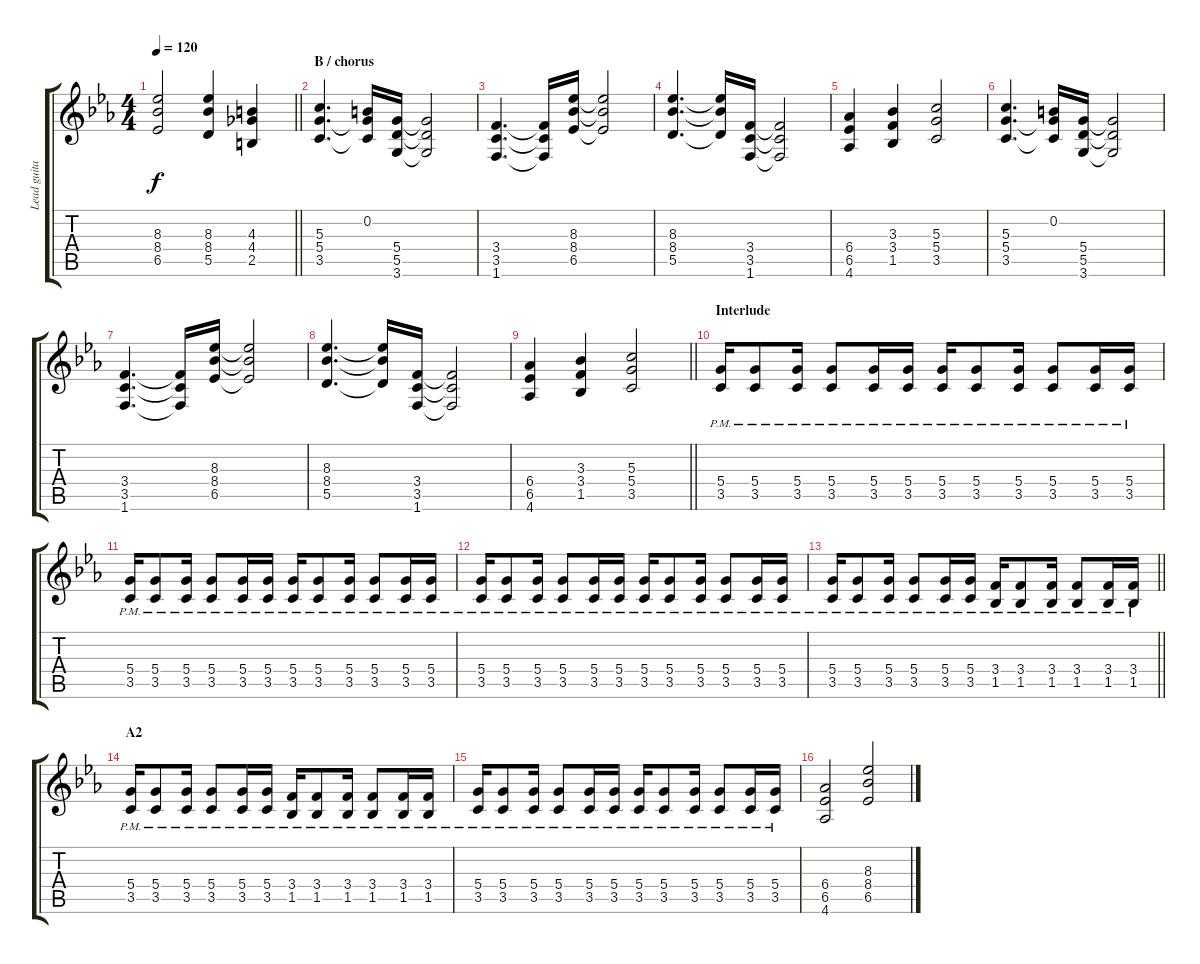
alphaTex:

\track ("Lead guitar" "Lead guita") {instrument distortionguitar}
\staff {score tabs}
\tuning (E4 B3 G3 D3 A2 E2) {hide}
\ts (4 4)
\tempo 120
\clef g2
\barLineRight lightlight
\ks cminor
(8.3 8.4 6.5).2{dy f} (8.3 8.4 5.5).4 (4.3 4.4 2.5).4 |
\section ("" "B / chorus")
(5.3 5.4 3.5).4{d} (0.2 5.4{t} 3.5{t}).16 (5.4 5.5 3.6).16 (5.4{t} 5.5{t} 3.6{t}).2 |
(3.4 3.5 1.6).4{d} (3.4{t} 3.5{t} 1.6{t}).16 (8.3 8.4 6.5).16 (8.3{t} 8.4{t} 6.5{t}).2 |
(8.3 8.4 5.5).4{d} (8.3{t} 8.4{t} 5.5{t}).16 (3.4 3.5 1.6).16 (3.4{t} 3.5{t} 1.6{t}).2 |
(6.4 6.5 4.6).4 (3.3 3.4 1.5).4 (5.3 5.4 3.5).2 |
(5.3 5.4 3.5).4{d} (0.2 5.4{t} 3.5{t}).16 (5.4 5.5 3.6).16 (5.4{t} 5.5{t} 3.6{t}).2 |
(3.4 3.5 1.6).4{d} (3.4{t} 3.5{t} 1.6{t}).16 (8.3 8.4 6.5).16 (8.3{t} 8.4{t} 6.5{t}).2 |
(8.3 8.4 5.5).4{d} (8.3{t} 8.4{t} 5.5{t}).16 (3.4 3.5 1.6).16 (3.4{t} 3.5{t} 1.6{t}).2 |
\barLineRight lightlight
(6.4 6.5 4.6).4 (3.3 3.4 1.5).4 (5.3 5.4 3.5).2 |
\section ("" "Interlude")
(5.4{pm} 3.5{pm}).16 (5.4{pm} 3.5{pm}).8 (5.4{pm} 3.5{pm}).16 (5.4{pm} 3.5{pm}).8 (5.4{pm} 3.5{pm}).16 (5.4{pm} 3.5{pm}).16 (5.4{pm} 3.5{pm}).16 (5.4{pm} 3.5{pm}).8 (5.4{pm} 3.5{pm}).16 (5.4{pm} 3.5{pm}).8 (5.4{pm} 3.5{pm}).16 (5.4{pm} 3.5{pm}).16 |
(5.4{pm} 3.5{pm}).16 (5.4{pm} 3.5{pm}).8 (5.4{pm} 3.5{pm}).16 (5.4{pm} 3.5{pm}).8 (5.4{pm} 3.5{pm}).16 (5.4{pm} 3.5{pm}).16 (5.4{pm} 3.5{pm}).16 (5.4{pm} 3.5{pm}).8 (5.4{pm} 3.5{pm}).16 (5.4{pm} 3.5{pm}).8 (5.4{pm} 3.5{pm}).16 (5.4{pm} 3.5{pm}).16 |
(5.4{pm} 3.5{pm}).16 (5.4{pm} 3.5{pm}).8 (5.4{pm} 3.5{pm}).16 (5.4{pm} 3.5{pm}).8 (5.4{pm} 3.5{pm}).16 (5.4{pm} 3.5{pm}).16 (5.4{pm} 3.5{pm}).16 (5.4{pm} 3.5{pm}).8 (5.4{pm} 3.5{pm}).16 (5.4{pm} 3.5{pm}).8 (5.4{pm} 3.5{pm}).16 (5.4{pm} 3.5{pm}).16 |
\barLineRight lightlight
(5.4{pm} 3.5{pm}).16 (5.4{pm} 3.5{pm}).8 (5.4{pm} 3.5{pm}).16 (5.4{pm} 3.5{pm}).8 (5.4{pm} 3.5{pm}).16 (5.4{pm} 3.5{pm}).16 (3.4{pm} 1.5{pm}).16 (3.4{pm} 1.5{pm}).8 (3.4{pm} 1.5{pm}).16 (3.4{pm} 1.5{pm}).8 (3.4{pm} 1.5{pm}).16 (3.4{pm} 1.5{pm}).16 |
\section ("" "A2")
(5.4{pm} 3.5{pm}).16 (5.4{pm} 3.5{pm}).8 (5.4{pm} 3.5{pm}).16 (5.4{pm} 3.5{pm}).8 (5.4{pm} 3.5{pm}).16 (5.4{pm} 3.5{pm}).16 (3.4{pm} 1.5{pm}).16 (3.4{pm} 1.5{pm}).8 (3.4{pm} 1.5{pm}).16 (3.4{pm} 1.5{pm}).8 (3.4{pm} 1.5{pm}).16 (3.4{pm} 1.5{pm}).16 |
(5.4{pm} 3.5{pm}).16 (5.4{pm} 3.5{pm}).8 (5.4{pm} 3.5{pm}).16 (5.4{pm} 3.5{pm}).8 (5.4{pm} 3.5{pm}).16 (5.4{pm} 3.5{pm}).16 (5.4{pm} 3.5{pm}).16 (5.4{pm} 3.5{pm}).8 (5.4{pm} 3.5{pm}).16 (5.4{pm} 3.5{pm}).8 (5.4{pm} 3.5{pm}).16 (5.4{pm} 3.5{pm}).16 |
(6.4 6.5 4.6).2 (8.3 8.4 6.5).2
